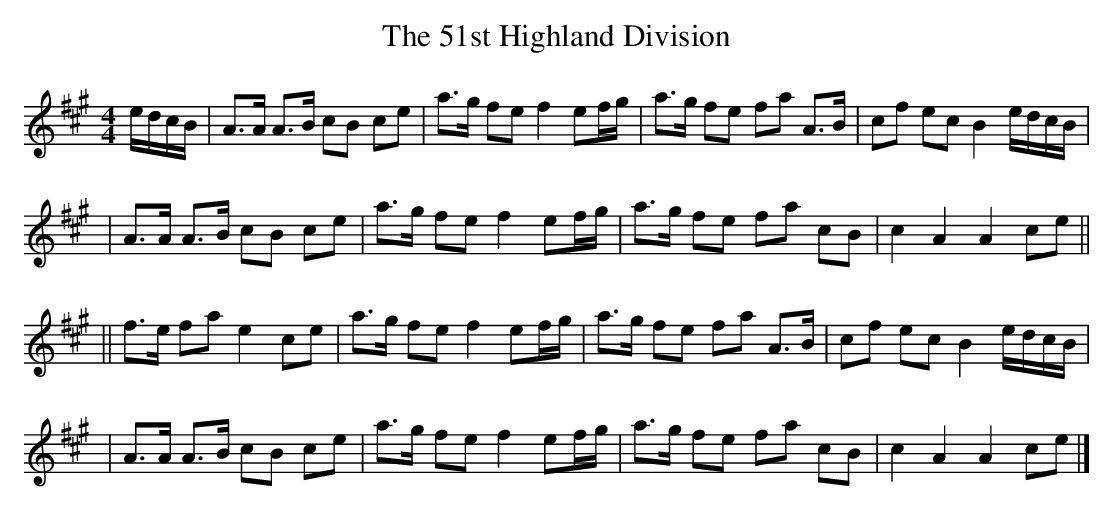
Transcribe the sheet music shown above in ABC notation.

X:1
T: The 51st Highland Division
M: 4/4
L: 1/8
K: A
e/d/c/B/ \
| A>A A>B cB ce | a>g fe f2 ef/g/ | a>g fe fa A>B | cf ec B2 e/d/c/B/ |
| A>A A>B cB ce | a>g fe f2 ef/g/ | a>g fe fa cB | c2 A2 A2 ce ||
|| f>e fa e2 ce | a>g fe f2 ef/g/ | a>g fe fa A>B | cf ec B2 e/d/c/B/ |
| A>A A>B cB ce | a>g fe f2 ef/g/ | a>g fe fa cB | c2 A2 A2 ce |]
